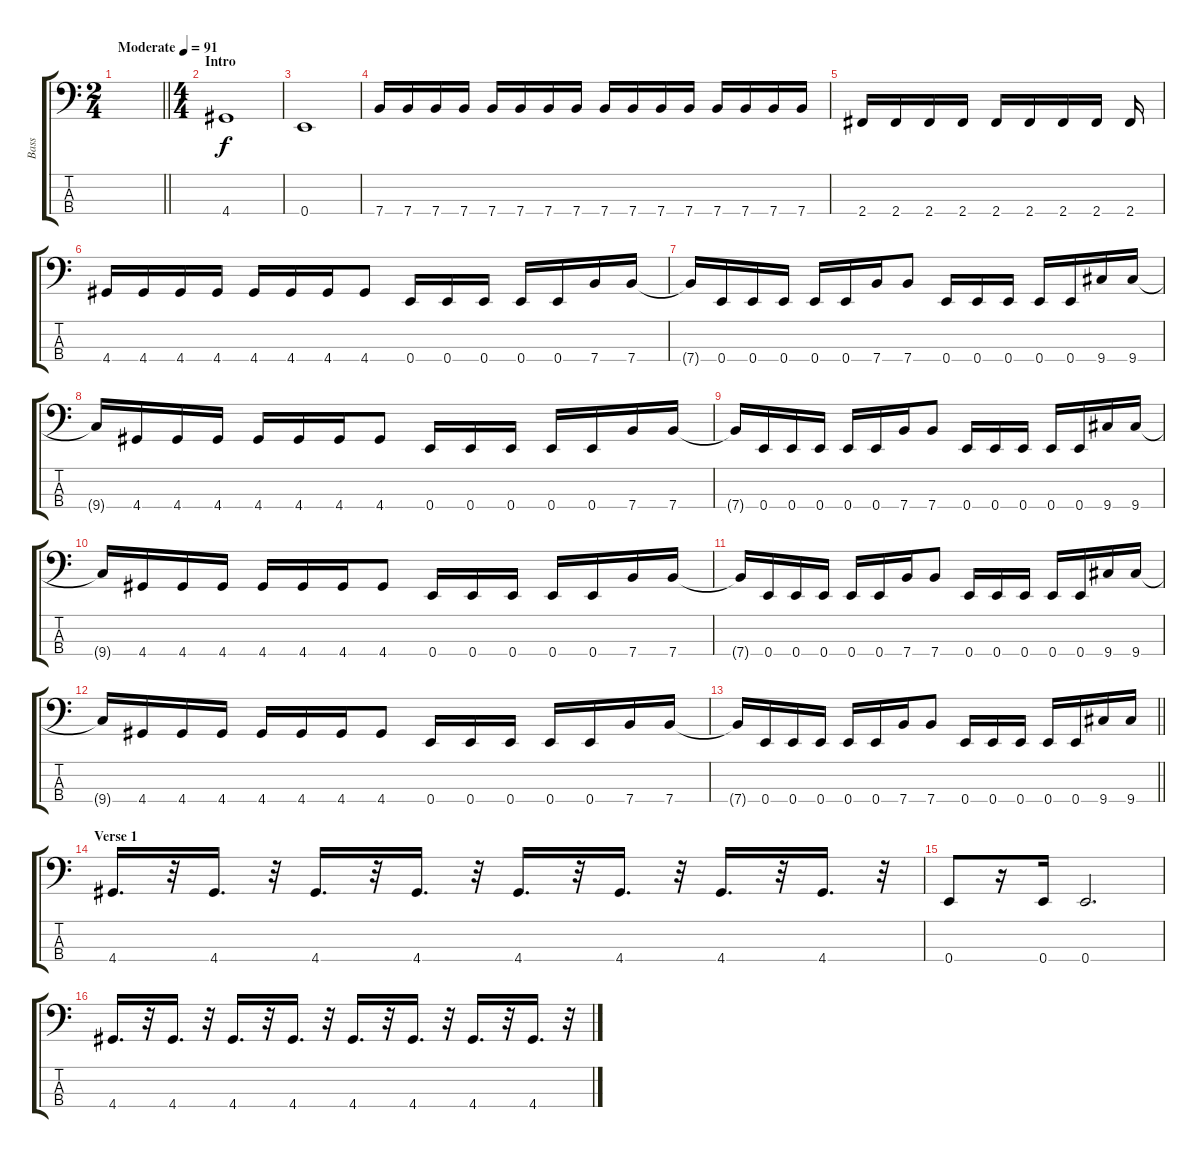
\track ("Bass" "Bass") {instrument electricbasspick}
\staff {score tabs}
\tuning (G2 D2 A1 E1) {hide}
\ts (2 4)
\tempo (91 "Moderate")
\clef f4
\barLineRight lightlight
\ks c
|
\ts (4 4)
\section ("" "Intro")
4.4.1 |
0.4.1 |
7.4.16 7.4.16 7.4.16 7.4.16 7.4.16 7.4.16 7.4.16 7.4.16 7.4.16 7.4.16 7.4.16 7.4.16 7.4.16 7.4.16 7.4.16 7.4.16 |
2.4.16 2.4.16 2.4.16 2.4.16 2.4.16 2.4.16 2.4.16 2.4.16 2.4.16 |
4.4.16 4.4.16 4.4.16 4.4.16 4.4.16 4.4.16 4.4.16 4.4.8 0.4.16 0.4.16 0.4.16 0.4.16 0.4.16 7.4.16 7.4.16 |
7.4{t}.16 0.4.16 0.4.16 0.4.16 0.4.16 0.4.16 7.4.16 7.4.8 0.4.16 0.4.16 0.4.16 0.4.16 0.4.16 9.4.16 9.4.16 |
9.4{t}.16 4.4.16 4.4.16 4.4.16 4.4.16 4.4.16 4.4.16 4.4.8 0.4.16 0.4.16 0.4.16 0.4.16 0.4.16 7.4.16 7.4.16 |
7.4{t}.16 0.4.16 0.4.16 0.4.16 0.4.16 0.4.16 7.4.16 7.4.8 0.4.16 0.4.16 0.4.16 0.4.16 0.4.16 9.4.16 9.4.16 |
9.4{t}.16 4.4.16 4.4.16 4.4.16 4.4.16 4.4.16 4.4.16 4.4.8 0.4.16 0.4.16 0.4.16 0.4.16 0.4.16 7.4.16 7.4.16 |
7.4{t}.16 0.4.16 0.4.16 0.4.16 0.4.16 0.4.16 7.4.16 7.4.8 0.4.16 0.4.16 0.4.16 0.4.16 0.4.16 9.4.16 9.4.16 |
9.4{t}.16 4.4.16 4.4.16 4.4.16 4.4.16 4.4.16 4.4.16 4.4.8 0.4.16 0.4.16 0.4.16 0.4.16 0.4.16 7.4.16 7.4.16 |
\barLineRight lightlight
7.4{t}.16 0.4.16 0.4.16 0.4.16 0.4.16 0.4.16 7.4.16 7.4.8 0.4.16 0.4.16 0.4.16 0.4.16 0.4.16 9.4.16 9.4.16 |
\section ("" "Verse 1")
4.4.16{d} r.32 4.4.16{d} r.32 4.4.16{d} r.32 4.4.16{d} r.32 4.4.16{d} r.32 4.4.16{d} r.32 4.4.16{d} r.32 4.4.16{d} r.32 |
0.4.8 r.16 0.4.16 0.4.2{d} |
4.4.16{d} r.32 4.4.16{d} r.32 4.4.16{d} r.32 4.4.16{d} r.32 4.4.16{d} r.32 4.4.16{d} r.32 4.4.16{d} r.32 4.4.16{d} r.32
